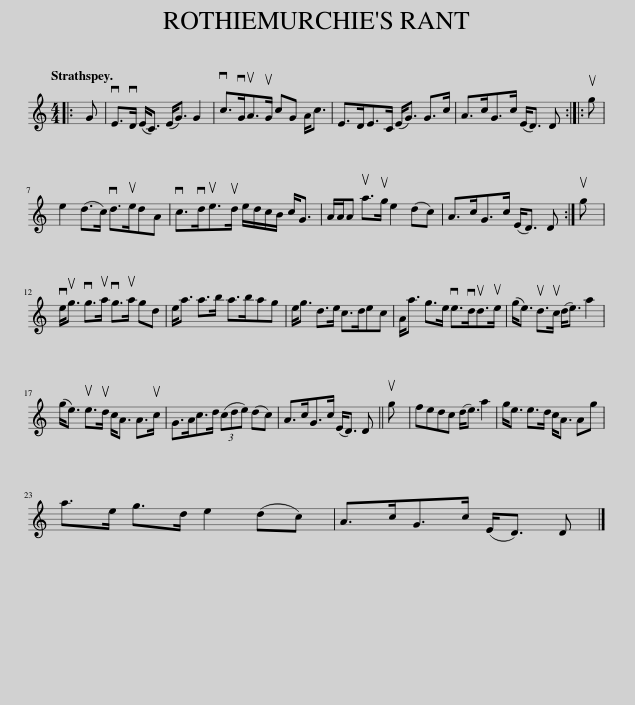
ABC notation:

X:1
L:1/8
Q:1/4=120
M:4/4
I:linebreak $
K:C
V:1 treble
V:1
|: G | vE>vD (E<C) (E<G) G2 | vc>vGuA>uG cG A<c | E>DE>C (E<G) G>c | A>cG>c (E<D) D :: %5
 ug |$ e2 (d>c) vd>uedA | vc>vdue>ud e/d/c/B/ c<G | A/A/A ua>ug e2 (dc) | A>cG>c (E<D) D :| %10
 ug |$ ve<ug vg>ua vg>ua gd | e<a a>b a>bag | e<g d>e c>dec | A<a g>e ve>vdud>ue | %15
 (g<e) ud>uc (d<e) a2 |$ (g<e) ue>ud c<A A>uc | G>Ac>d (3(cde) (dc) | A>cG>c (E<D) D || ug | %20
 fedc (d<e) a2 | g<e e>d c<A Ag |$ a>e g>d e2 (dc) | A>cG>c (E<D) D |] %24
